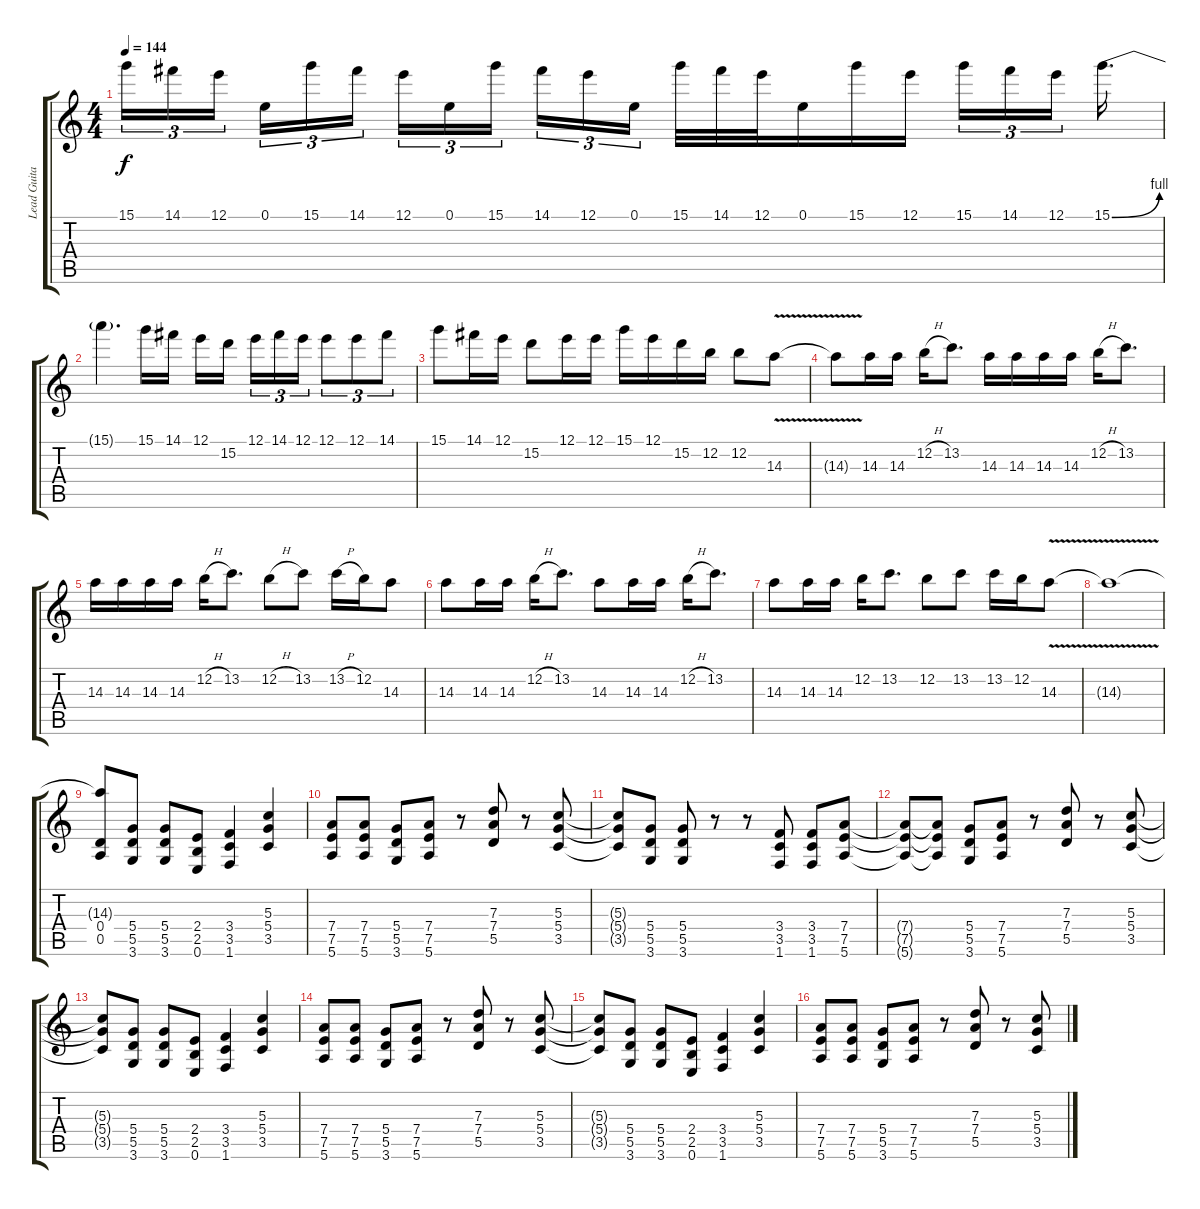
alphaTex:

\track ("Lead Guitar" "Lead Guita") {instrument distortionguitar}
\staff {score tabs}
\tuning (E4 B3 G3 D3 A2 E2) {hide}
\ts (4 4)
\tempo 144
\clef g2
\ks c
15.1.16{tu (3 2) dy f} 14.1.16{tu (3 2)} 12.1.16{tu (3 2) beam splitsecondary} 0.1.16{tu (3 2)} 15.1.16{tu (3 2)} 14.1.16{tu (3 2)} 12.1.16{tu (3 2)} 0.1.16{tu (3 2)} 15.1.16{tu (3 2) beam splitsecondary} 14.1.16{tu (3 2)} 12.1.16{tu (3 2)} 0.1.16{tu (3 2)} 15.1.32 14.1.32 12.1.32 0.1.16 15.1.16 12.1.16 15.1.16{tu (3 2)} 14.1.16{tu (3 2)} 12.1.16{tu (3 2) beam splitsecondary} 15.1{be (bend 0 0 60 4)}.16{d} |
15.1{t}.4{d} 15.1.16 14.1.16 12.1.16 15.2.16{beam splitsecondary} 12.1.16{tu (3 2)} 14.1.16{tu (3 2)} 12.1.16{tu (3 2)} 12.1.8{tu (3 2)} 12.1.8{tu (3 2)} 14.1.8{tu (3 2)} |
15.1.8 14.1.16 12.1.16 15.2.8 12.1.16 12.1.16 15.1.16 12.1.16 15.2.16 12.2.16 12.2.8 14.3{v}.8 |
14.3{t}.8 14.3.16 14.3.16 12.2{h}.16 13.2.8{d} 14.3.16 14.3.16 14.3.16 14.3.16 12.2{h}.16 13.2.8{d} |
14.3.16 14.3.16 14.3.16 14.3.16 12.2{h}.16 13.2.8{d} 12.2{h}.8 13.2.8 13.2{h}.16 12.2.16 14.3.8 |
14.3.8 14.3.16 14.3.16 12.2{h}.16 13.2.8{d} 14.3.8 14.3.16 14.3.16 12.2{h}.16 13.2.8{d} |
14.3.8 14.3.16 14.3.16 12.2.16 13.2.8{d} 12.2.8 13.2.8 13.2.16 12.2.16 14.3{v}.8 |
14.3{t}.1 |
(14.3{t} 0.4 0.5).8 (5.4 5.5 3.6).8 (5.4 5.5 3.6).8 (2.4 2.5 0.6).8 (3.4 3.5 1.6).4 (5.3 5.4 3.5).4 |
(7.4 7.5 5.6).8 (7.4 7.5 5.6).8 (5.4 5.5 3.6).8 (7.4 7.5 5.6).8 r.8 (7.3 7.4 5.5).8 r.8 (5.3 5.4 3.5).8 |
(5.3{t} 5.4{t} 3.5{t}).8 (5.4 5.5 3.6).8 (5.4 5.5 3.6).8 r.8 r.8 (3.4 3.5 1.6).8 (3.4 3.5 1.6).8 (7.4 7.5 5.6).8 |
(7.4{t} 7.5{t} 5.6{t}).8 (7.4{t} 7.5{t} 5.6{t}).8 (5.4 5.5 3.6).8 (7.4 7.5 5.6).8 r.8 (7.3 7.4 5.5).8 r.8 (5.3 5.4 3.5).8 |
(5.3{t} 5.4{t} 3.5{t}).8 (5.4 5.5 3.6).8 (5.4 5.5 3.6).8 (2.4 2.5 0.6).8 (3.4 3.5 1.6).4 (5.3 5.4 3.5).4 |
(7.4 7.5 5.6).8 (7.4 7.5 5.6).8 (5.4 5.5 3.6).8 (7.4 7.5 5.6).8 r.8 (7.3 7.4 5.5).8 r.8 (5.3 5.4 3.5).8 |
(5.3{t} 5.4{t} 3.5{t}).8 (5.4 5.5 3.6).8 (5.4 5.5 3.6).8 (2.4 2.5 0.6).8 (3.4 3.5 1.6).4 (5.3 5.4 3.5).4 |
(7.4 7.5 5.6).8 (7.4 7.5 5.6).8 (5.4 5.5 3.6).8 (7.4 7.5 5.6).8 r.8 (7.3 7.4 5.5).8 r.8 (5.3 5.4 3.5).8
